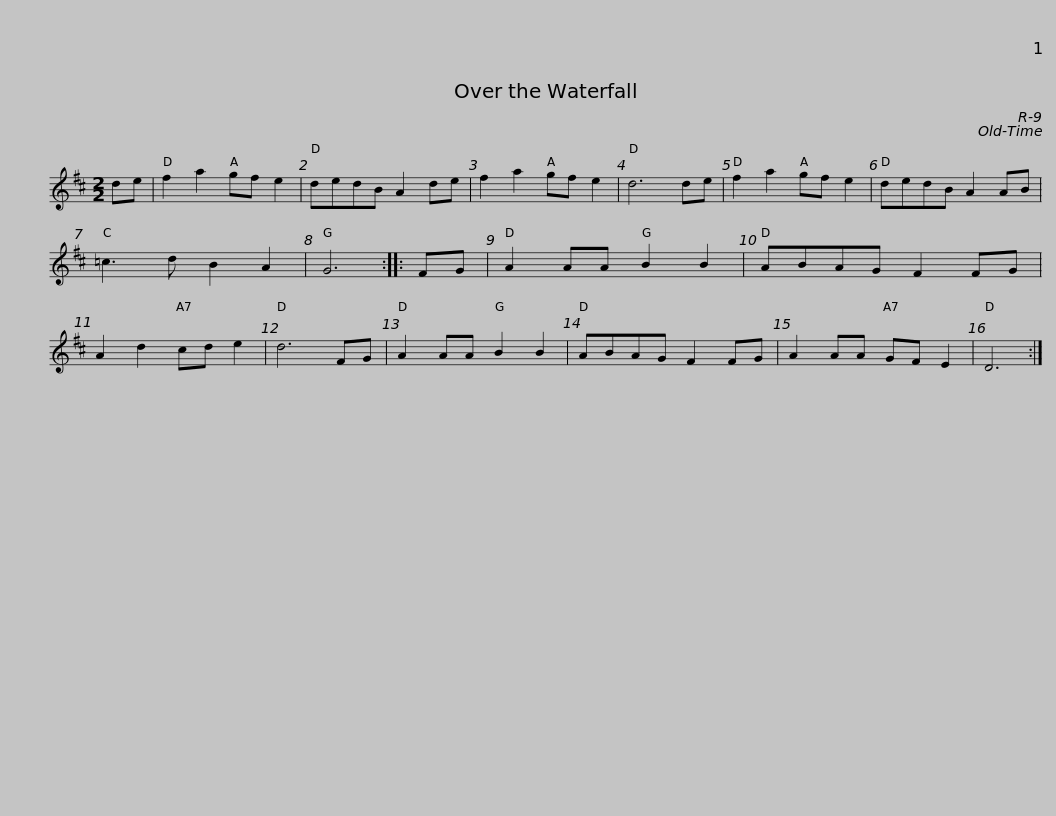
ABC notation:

X:1
L:1/8
M:2/2
I:linebreak $
K:D
V:1 treble
V:1
 de | f2 a2 gf e2 | dedB A2 de | f2 a2 gf e2 | d6 de | %5
 f2 a2 gf e2 | dedB A2 AB | =c3 d B2 A2 |$ G6 :: FG | %10
 A2 AA B2 B2 | ABAG F2 FG | A2 d2 cd e2 | d6 FG | A2 AA B2 B2 | %15
 ABAG F2 FG |$ A2 AA GF E2 | D6 :| %18
